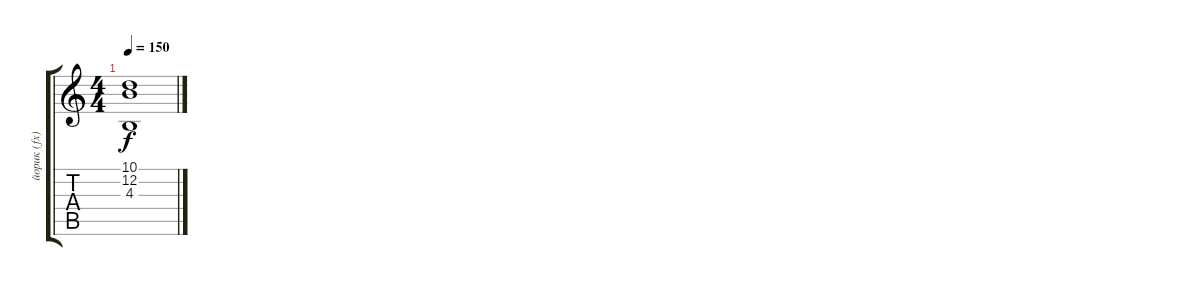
\track ("йорик (fx)" "йорик (fx)") {instrument pad2warm}
\staff {score tabs}
\tuning (E4 B3 G3 D3 A2 E2) {hide}
\ts (4 4)
\tempo 150
\clef g2
\ks c
(10.1{t} 12.2{t} 4.3{t}).1{dy f}
